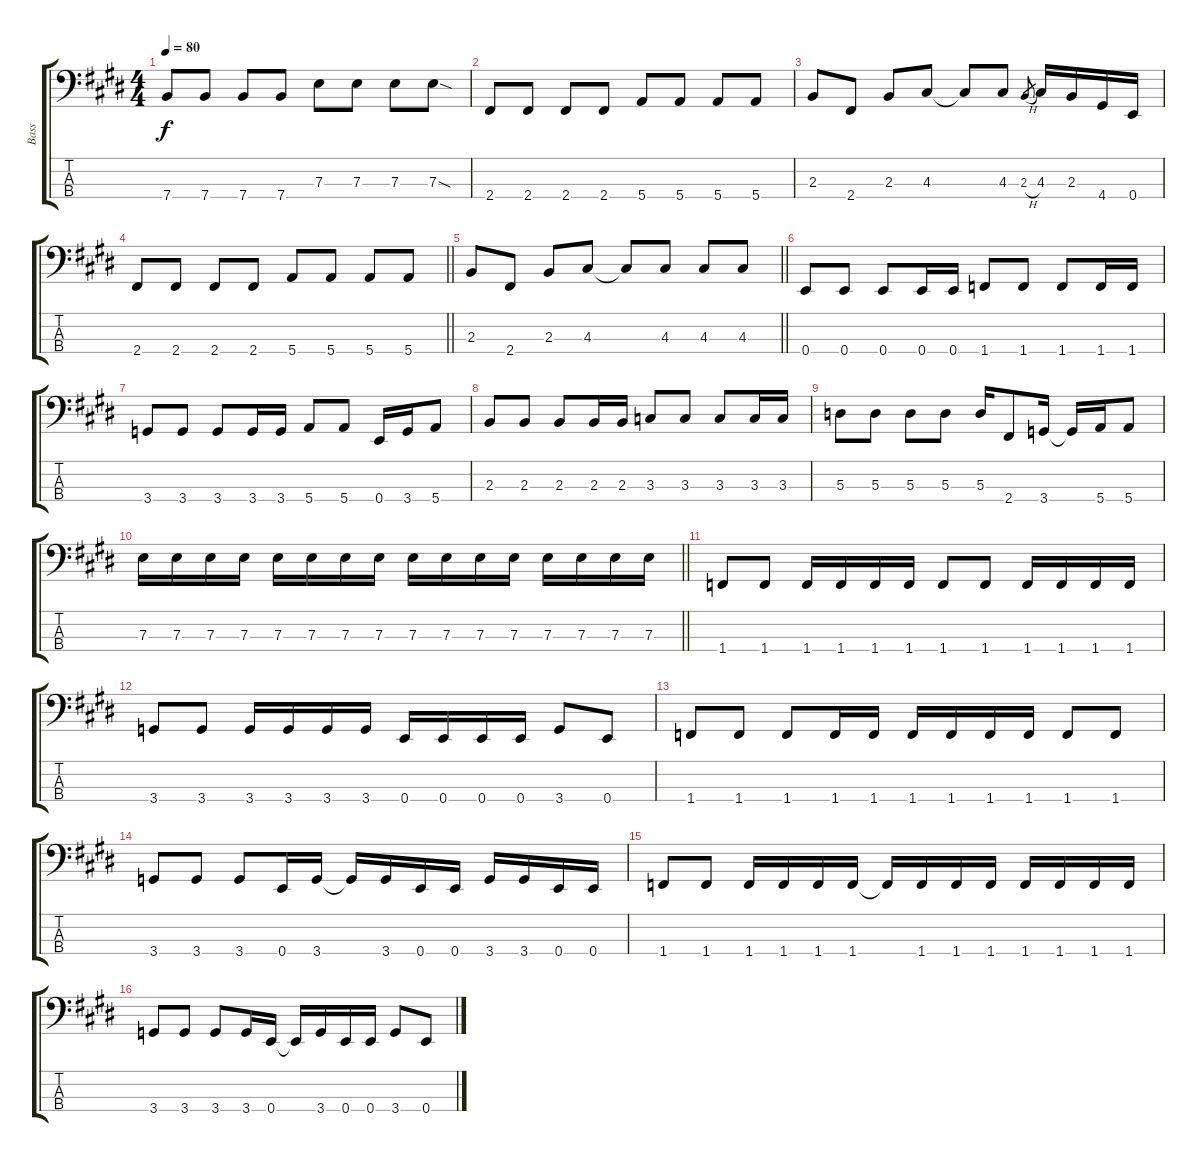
\track ("Bass" "Bass") {instrument electricbasspick}
\staff {score tabs}
\tuning (G2 D2 A1 E1) {hide}
\ts (4 4)
\tempo 80
\clef f4
\ks e
7.4.8{dy f} 7.4.8 7.4.8 7.4.8 7.3.8 7.3.8 7.3.8 7.3{sod}.8 |
2.4.8 2.4.8 2.4.8 2.4.8 5.4.8 5.4.8 5.4.8 5.4.8 |
2.3.8 2.4.8 2.3.8 4.3.8 4.3{t}.8 4.3.8 2.3{h}.8{gr} 4.3.16 2.3.16 4.4.16 0.4.16 |
\barLineRight lightlight
2.4.8 2.4.8 2.4.8 2.4.8 5.4.8 5.4.8 5.4.8 5.4.8 |
\barLineRight lightlight
2.3.8 2.4.8 2.3.8 4.3.8 4.3{t}.8 4.3.8 4.3.8 4.3.8 |
0.4.8 0.4.8 0.4.8 0.4.16 0.4.16 1.4.8 1.4.8 1.4.8 1.4.16 1.4.16 |
3.4.8 3.4.8 3.4.8 3.4.16 3.4.16 5.4.8 5.4.8 0.4.16 3.4.16 5.4.8 |
2.3.8 2.3.8 2.3.8 2.3.16 2.3.16 3.3.8 3.3.8 3.3.8 3.3.16 3.3.16 |
5.3.8 5.3.8 5.3.8 5.3.8 5.3.16 2.4.8 3.4.16 3.4{t}.16 5.4.16 5.4.8 |
\barLineRight lightlight
7.3.16 7.3.16 7.3.16 7.3.16 7.3.16 7.3.16 7.3.16 7.3.16 7.3.16 7.3.16 7.3.16 7.3.16 7.3.16 7.3.16 7.3.16 7.3.16 |
1.4.8 1.4.8 1.4.16 1.4.16 1.4.16 1.4.16 1.4.8 1.4.8 1.4.16 1.4.16 1.4.16 1.4.16 |
3.4.8 3.4.8 3.4.16 3.4.16 3.4.16 3.4.16 0.4.16 0.4.16 0.4.16 0.4.16 3.4.8 0.4.8 |
1.4.8 1.4.8 1.4.8 1.4.16 1.4.16 1.4.16 1.4.16 1.4.16 1.4.16 1.4.8 1.4.8 |
3.4.8 3.4.8 3.4.8 0.4.16 3.4.16 3.4{t}.16 3.4.16 0.4.16 0.4.16 3.4.16 3.4.16 0.4.16 0.4.16 |
1.4.8 1.4.8 1.4.16 1.4.16 1.4.16 1.4.16 1.4{t}.16 1.4.16 1.4.16 1.4.16 1.4.16 1.4.16 1.4.16 1.4.16 |
3.4.8 3.4.8 3.4.8 3.4.16 0.4.16 0.4{t}.16 3.4.16 0.4.16 0.4.16 3.4.8 0.4.8
